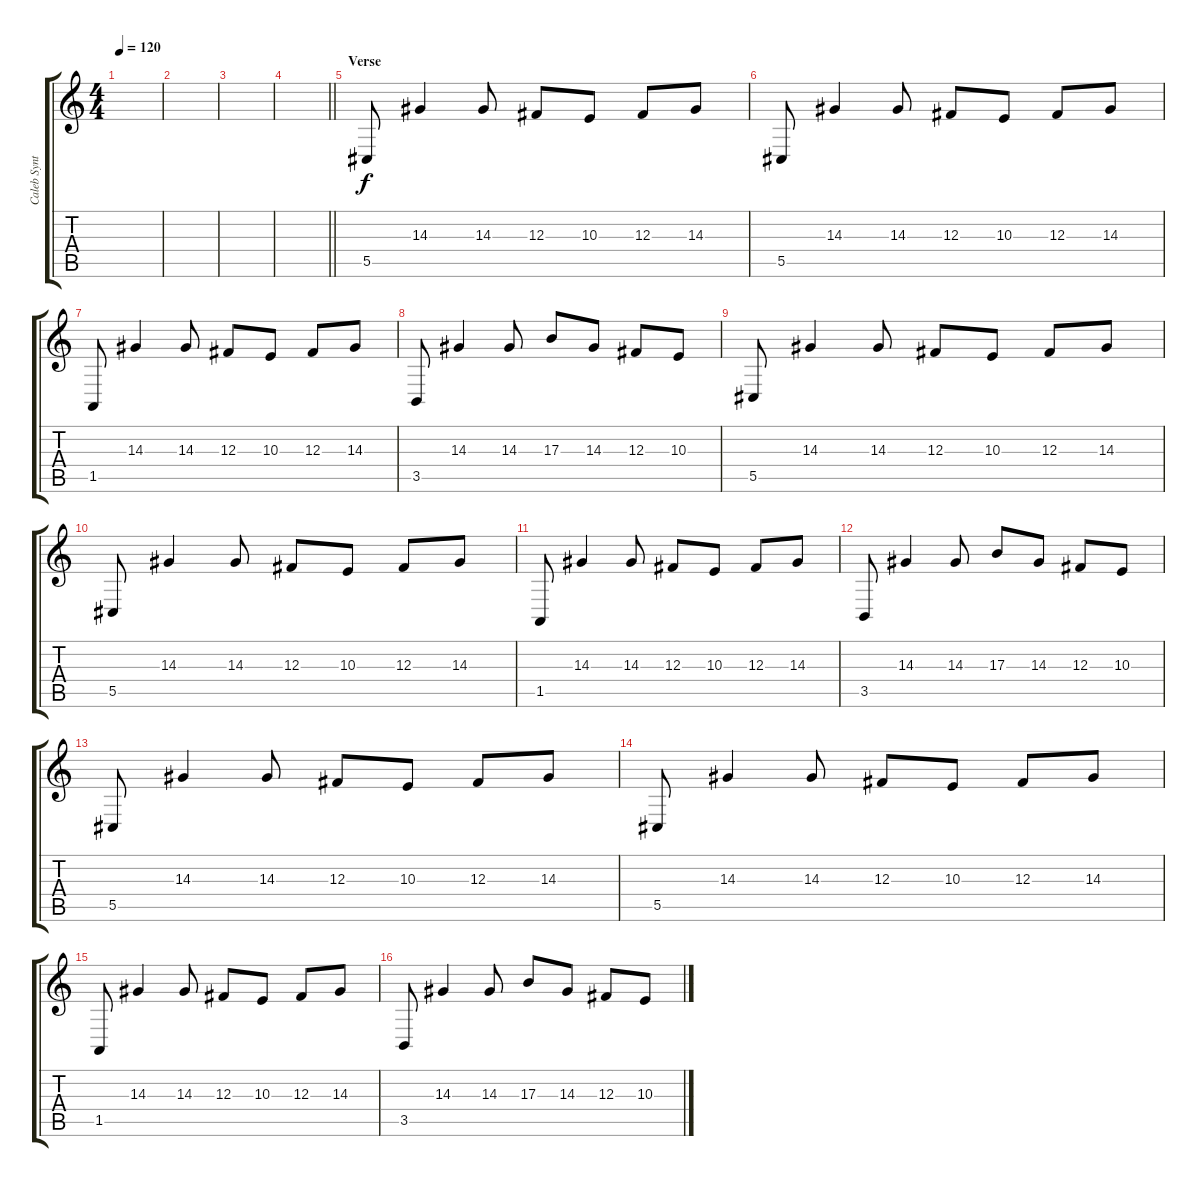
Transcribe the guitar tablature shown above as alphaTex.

\track ("Caleb Synth II" "Caleb Synt") {instrument lead2sawtooth}
\staff {score tabs}
\tuning (Eb4 Bb3 Gb3 Db3 Ab2 Db2) {hide}
\ts (4 4)
\tempo 120
\clef g2
\ks c
|
|
|
\barLineRight lightlight
|
\section ("" "Verse")
5.5.8 14.3.4 14.3.8 12.3.8 10.3.8 12.3.8 14.3.8 |
5.5.8 14.3.4 14.3.8 12.3.8 10.3.8 12.3.8 14.3.8 |
1.5.8 14.3.4 14.3.8 12.3.8 10.3.8 12.3.8 14.3.8 |
3.5.8 14.3.4 14.3.8 17.3.8 14.3.8 12.3.8 10.3.8 |
5.5.8 14.3.4 14.3.8 12.3.8 10.3.8 12.3.8 14.3.8 |
5.5.8 14.3.4 14.3.8 12.3.8 10.3.8 12.3.8 14.3.8 |
1.5.8 14.3.4 14.3.8 12.3.8 10.3.8 12.3.8 14.3.8 |
3.5.8 14.3.4 14.3.8 17.3.8 14.3.8 12.3.8 10.3.8 |
5.5.8 14.3.4 14.3.8 12.3.8 10.3.8 12.3.8 14.3.8 |
5.5.8 14.3.4 14.3.8 12.3.8 10.3.8 12.3.8 14.3.8 |
1.5.8 14.3.4 14.3.8 12.3.8 10.3.8 12.3.8 14.3.8 |
3.5.8 14.3.4 14.3.8 17.3.8 14.3.8 12.3.8 10.3.8
